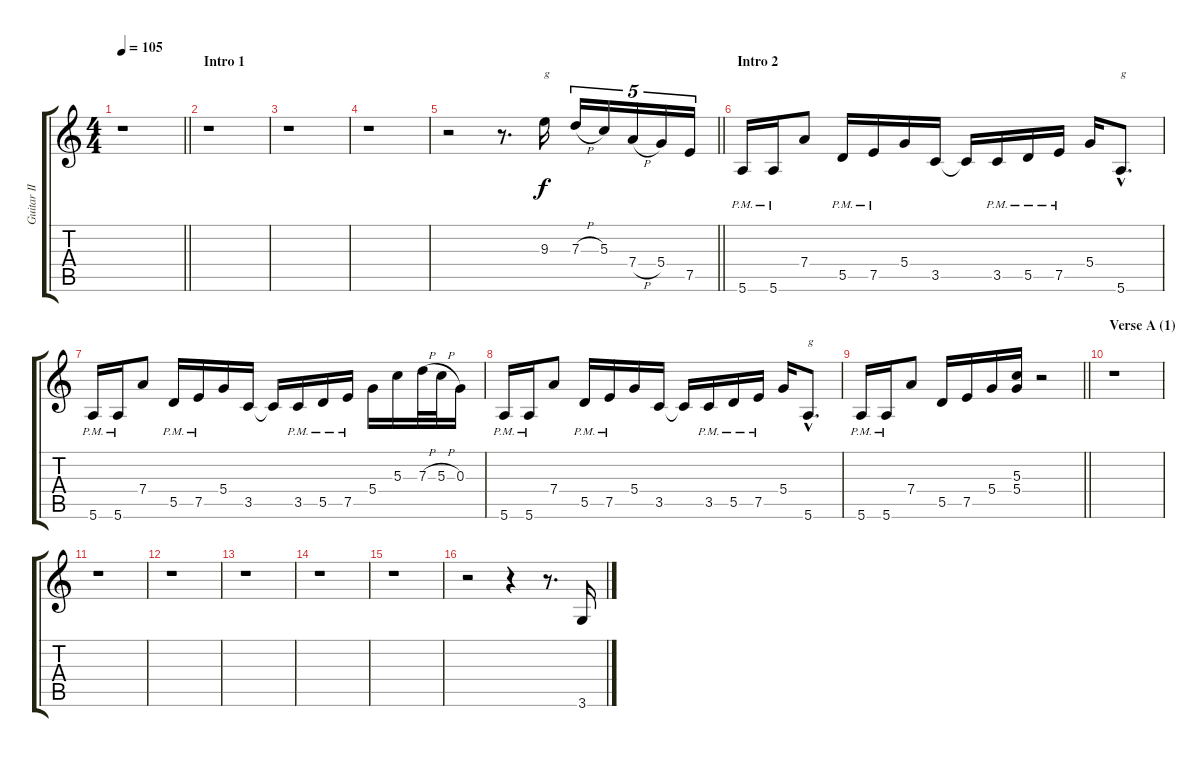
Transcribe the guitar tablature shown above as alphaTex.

\track ("Guitar II" "Guitar II") {instrument distortionguitar}
\staff {score tabs}
\tuning (E4 B3 G3 D3 A2 E2) {hide}
\ts (4 4)
\tempo 105
\clef g2
\barLineRight lightlight
\ks aminor
r.1{dy f instrument distortionguitar} |
\section ("" "Intro 1")
r.1 |
r.1 |
r.1 |
\barLineRight lightlight
r.2 r.8{d} 9.3.16{txt "g"} 7.3{h}.16{tu (5 4)} 5.3.16{tu (5 4)} 7.4{h}.16{tu (5 4)} 5.4.16{tu (5 4)} 7.5.16{tu (5 4)} |
\section ("" "Intro 2")
5.6{pm}.16 5.6{pm}.16 7.4.8 5.5{pm}.16 7.5{pm}.16 5.4.16 3.5.16 3.5{t}.16 3.5{pm}.16 5.5{pm}.16 7.5{pm}.16 5.4.16 5.6{hac}.8{d txt "g"} |
5.6{pm}.16 5.6{pm}.16 7.4.8 5.5{pm}.16 7.5{pm}.16 5.4.16 3.5.16 3.5{t}.16 3.5{pm}.16 5.5{pm}.16 7.5{pm}.16 5.4.16 5.3.16 7.3{h}.32 5.3{h}.32 0.3.16 |
5.6{pm}.16 5.6{pm}.16 7.4.8 5.5{pm}.16 7.5{pm}.16 5.4.16 3.5.16 3.5{t}.16 3.5{pm}.16 5.5{pm}.16 7.5{pm}.16 5.4.16 5.6{hac}.8{d txt "g"} |
\barLineRight lightlight
5.6{pm}.16 5.6{pm}.16 7.4.8 5.5.16 7.5.16 5.4.16 (5.3 5.4).16 r.2 |
\section ("" "Verse A (1)")
r.1 |
r.1 |
r.1 |
r.1 |
r.1 |
r.1 |
r.2 r.4 r.8{d} 3.6{ss}.16
